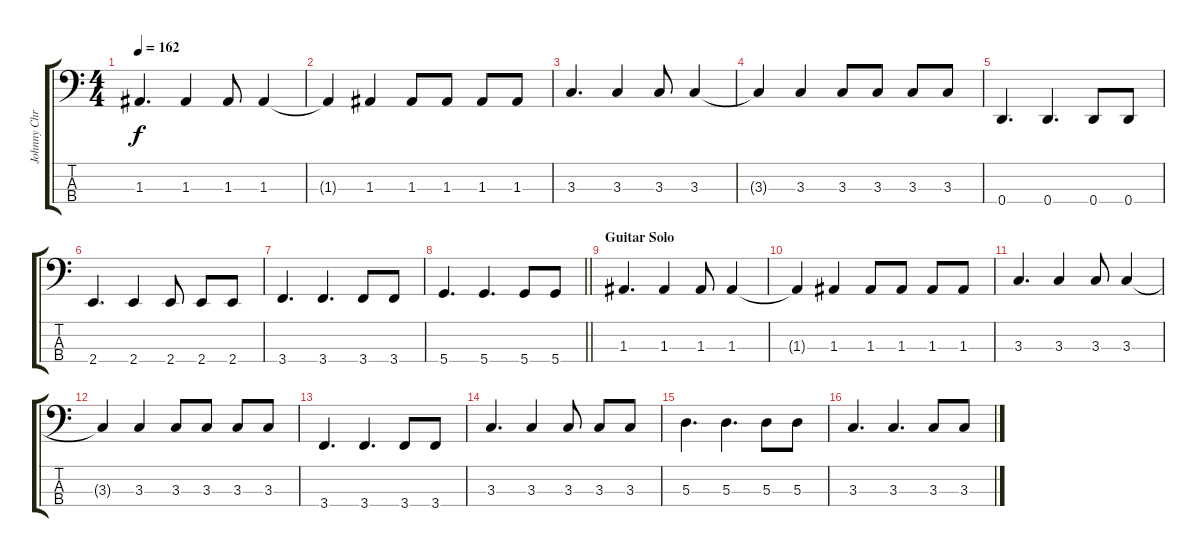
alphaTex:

\track ("Johnny Christ" "Johnny Chr") {instrument electricbassfinger}
\staff {score tabs}
\tuning (G2 D2 A1 D1) {hide}
\ts (4 4)
\tempo 162
\clef f4
\ks c
1.3.4{d dy f} 1.3.4 1.3.8 1.3.4 |
1.3{t}.4 1.3.4 1.3.8 1.3.8 1.3.8 1.3.8 |
3.3.4{d} 3.3.4 3.3.8 3.3.4 |
3.3{t}.4 3.3.4 3.3.8 3.3.8 3.3.8 3.3.8 |
0.4.4{d} 0.4.4{d} 0.4.8 0.4.8 |
2.4.4{d} 2.4.4 2.4.8 2.4.8 2.4.8 |
3.4.4{d} 3.4.4{d} 3.4.8 3.4.8 |
\barLineRight lightlight
5.4.4{d} 5.4.4{d} 5.4.8 5.4.8 |
\section ("" "Guitar Solo")
1.3.4{d} 1.3.4 1.3.8 1.3.4 |
1.3{t}.4 1.3.4 1.3.8 1.3.8 1.3.8 1.3.8 |
3.3.4{d} 3.3.4 3.3.8 3.3.4 |
3.3{t}.4 3.3.4 3.3.8 3.3.8 3.3.8 3.3.8 |
3.4.4{d} 3.4.4{d} 3.4.8 3.4.8 |
3.3.4{d} 3.3.4 3.3.8 3.3.8 3.3.8 |
5.3.4{d} 5.3.4{d} 5.3.8 5.3.8 |
3.3.4{d} 3.3.4{d} 3.3.8 3.3.8
